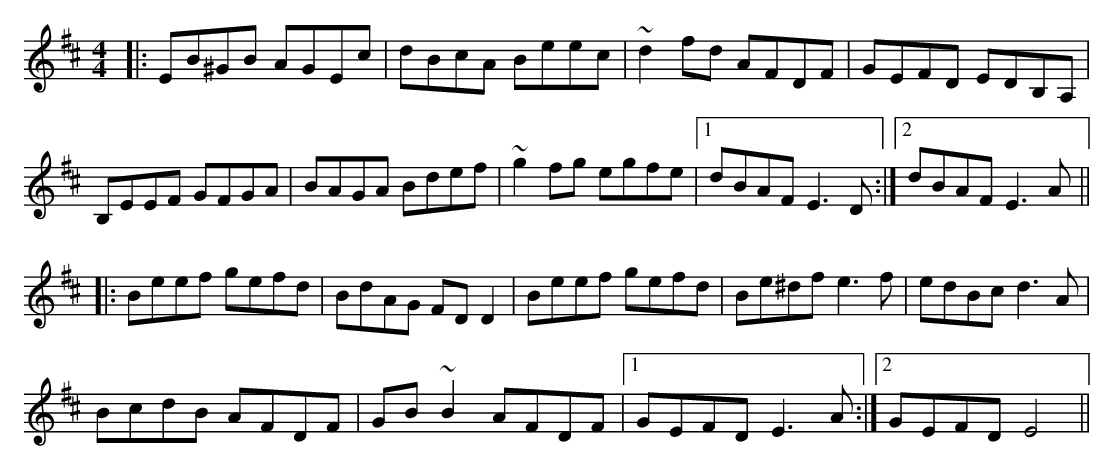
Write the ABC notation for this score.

X:1
M:4/4
K:Edor
|:EB^GB AGEc|dBcA Beec|~d2 fd AFDF|GEFD EDB,A,|
B,EEF GFGA|BAGA Bdef|~g2 fg egfe|1 dBAF E3 D:|2 dBAF E3 A||
|:Beef gefd|BdAG FD D2|Beef gefd|Be^df e3 f|edBc d3 A|
BcdB AFDF|GB ~B2 AFDF|1 GEFD E3 A:|2 GEFD E4||
